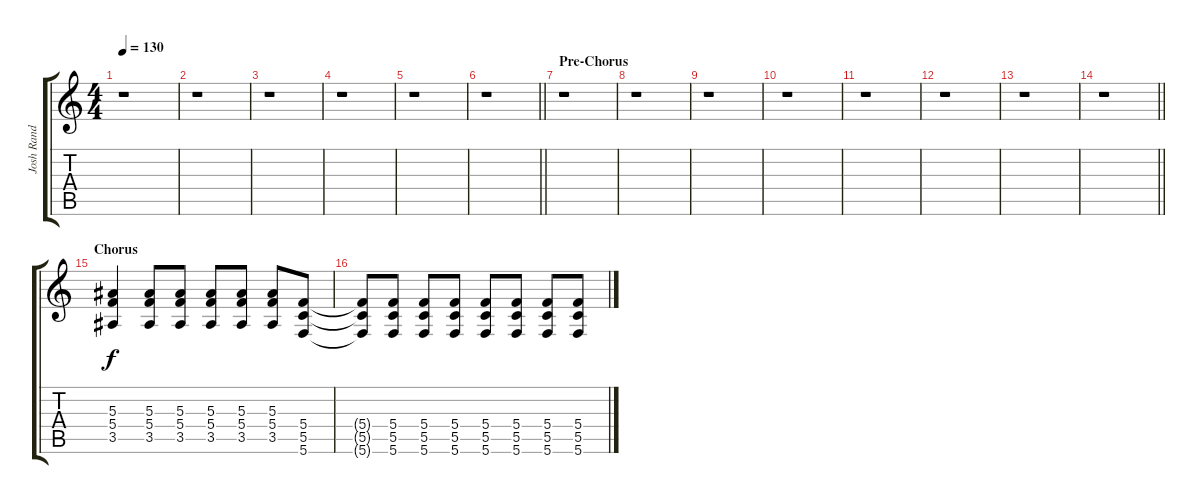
\track ("Josh Rand (Dirty) " "Josh Rand ") {instrument distortionguitar}
\staff {score tabs}
\tuning (D4 A3 F3 C3 G2 C2) {hide}
\ts (4 4)
\tempo 130
\clef g2
\ks c
r.1{dy f} |
r.1 |
r.1 |
r.1 |
r.1 |
\barLineRight lightlight
r.1 |
\section ("" "Pre-Chorus")
r.1 |
r.1 |
r.1 |
r.1 |
r.1 |
r.1 |
r.1 |
\barLineRight lightlight
r.1 |
\section ("" "Chorus")
(5.3 5.4 3.5).4 (5.3 5.4 3.5).8 (5.3 5.4 3.5).8 (5.3 5.4 3.5).8 (5.3 5.4 3.5).8 (5.3 5.4 3.5).8 (5.4 5.5 5.6).8 |
(5.4{t} 5.5{t} 5.6{t}).8 (5.4 5.5 5.6).8 (5.4 5.5 5.6).8 (5.4 5.5 5.6).8 (5.4 5.5 5.6).8 (5.4 5.5 5.6).8 (5.4 5.5 5.6).8 (5.4 5.5 5.6).8
